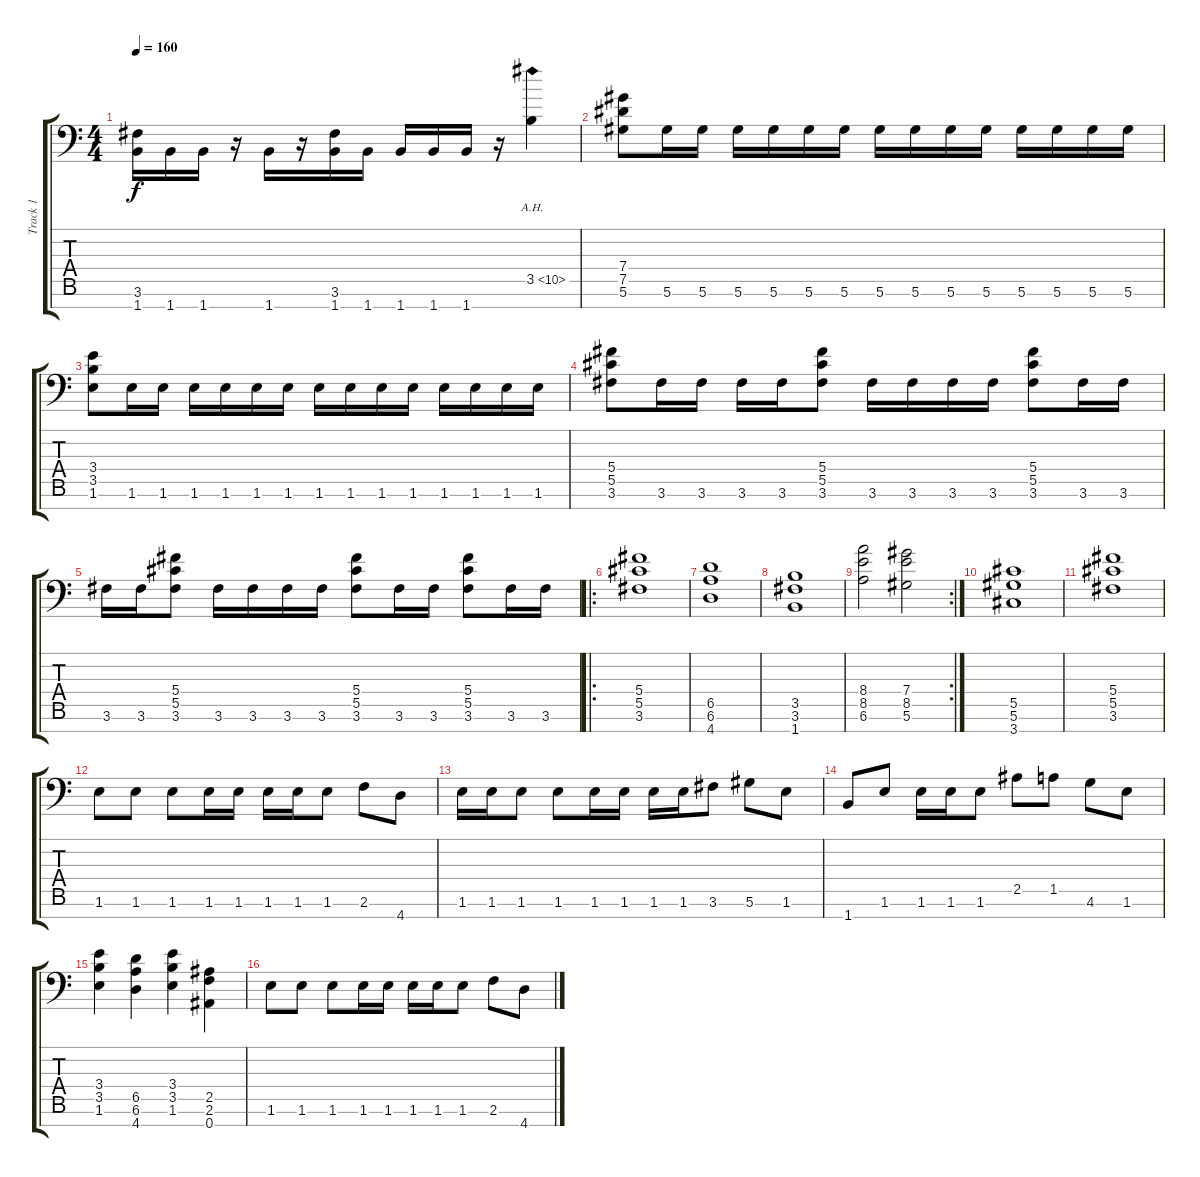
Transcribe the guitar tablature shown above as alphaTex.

\track ("Track 1" "Track 1") {instrument distortionguitar}
\staff {score tabs}
\tuning (Eb4 Bb3 Gb3 Db3 Ab2 Eb2 Bb1) {hide}
\ts (4 4)
\tempo 160
\clef f4
\ks c
(3.6 1.7).16{dy f} 1.7.16 1.7.16 r.16 1.7.16 r.16 (3.6 1.7).16 1.7.16 1.7.16 1.7.16 1.7.16 r.16 3.5{ah 7}.4 |
(7.4 7.5 5.6).8 5.6.16 5.6.16 5.6.16 5.6.16 5.6.16 5.6.16 5.6.16 5.6.16 5.6.16 5.6.16 5.6.16 5.6.16 5.6.16 5.6.16 |
(3.4 3.5 1.6).8 1.6.16 1.6.16 1.6.16 1.6.16 1.6.16 1.6.16 1.6.16 1.6.16 1.6.16 1.6.16 1.6.16 1.6.16 1.6.16 1.6.16 |
(5.4 5.5 3.6).8 3.6.16 3.6.16 3.6.16 3.6.16 (5.4 5.5 3.6).8 3.6.16 3.6.16 3.6.16 3.6.16 (5.4 5.5 3.6).8 3.6.16 3.6.16 |
3.6.16 3.6.16 (5.4 5.5 3.6).8 3.6.16 3.6.16 3.6.16 3.6.16 (5.4 5.5 3.6).8 3.6.16 3.6.16 (5.4 5.5 3.6).8 3.6.16 3.6.16 |
\ro
(5.4 5.5 3.6).1 |
(6.5 6.6 4.7).1 |
(3.5 3.6 1.7).1 |
\rc 2
(8.4 8.5 6.6).2 (7.4 8.5 5.6).2 |
(5.5 5.6 3.7).1 |
(5.4 5.5 3.6).1 |
1.6.8 1.6.8 1.6.8 1.6.16 1.6.16 1.6.16 1.6.16 1.6.8 2.6.8 4.7.8 |
1.6.16 1.6.16 1.6.8 1.6.8 1.6.16 1.6.16 1.6.16 1.6.16 3.6.8 5.6.8 1.6.8 |
1.7.8 1.6.8 1.6.16 1.6.16 1.6.8 2.5.8 1.5.8 4.6.8 1.6.8 |
(3.4 3.5 1.6).4 (6.5 6.6 4.7).4 (3.4 3.5 1.6).4 (2.5 2.6 0.7).4 |
1.6.8 1.6.8 1.6.8 1.6.16 1.6.16 1.6.16 1.6.16 1.6.8 2.6.8 4.7.8
